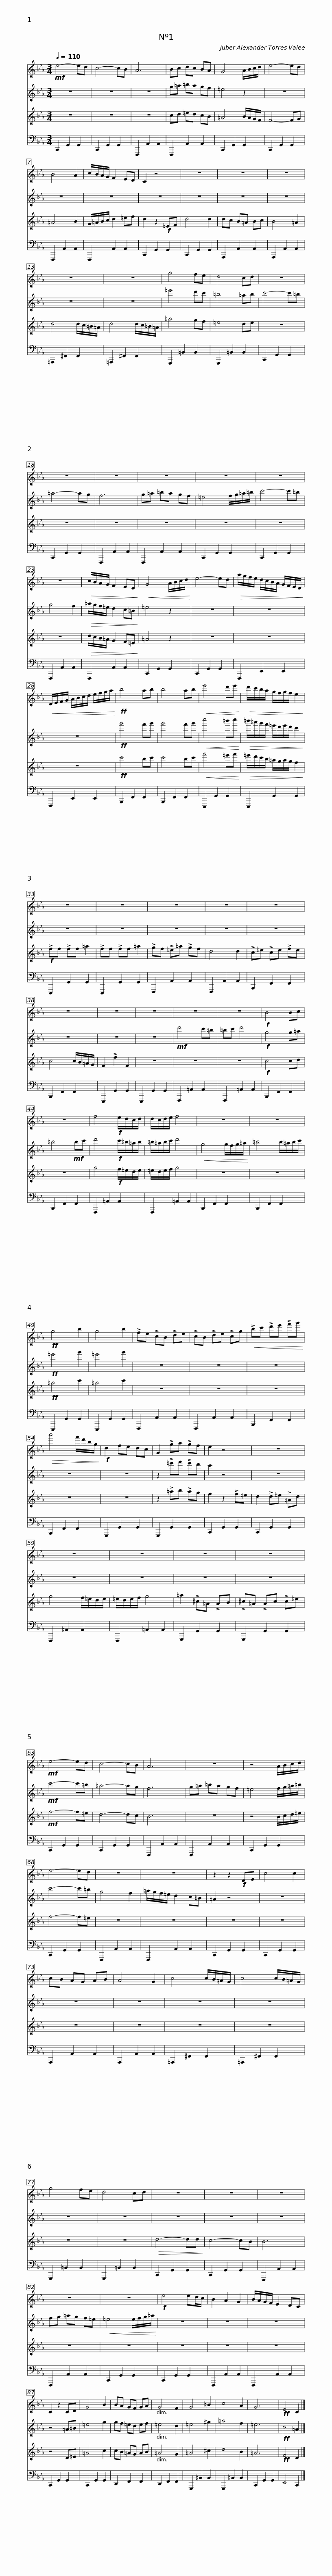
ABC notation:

X:1
%%score 1 2 3 4
L:1/8
Q:1/4=110
M:3/4
I:linebreak $
K:Eb
V:1 treble
V:2 treble transpose=-9
V:3 treble transpose=-2
V:4 bass
V:1
!mf! e4- ed | c4- cB | A6 | Bc dc BA | G4 A/B/c/d/ | %5
 e4- ed | B4 A2 |$ c/B/A/G/ F2 ED | C2 z4 | z6 | %10
 z6 | z6 | z6 |$ z6 | g4 fe | %15
 d4 cd | z6 | z6 | z6 |$ z6 | %20
 z6 | z6 | z6 |!>(! c/B/A/G/ F2 ED!>)! |!<(! G4 A/B/c/d/!<)! |$ %25
 e4- ed |!>(! a/g/f/e/ d/c/B/A/ G/F/E/D/!>)! |!<(! D/E/F/G/ A/B/c/d/ e/f/g/a/!<)! |!ff! b4 ab | b4 ab |$ %30
!<(! e'4 d'e'!<)! |!>(! d'/c'/b/a/ g/f/g/f/ e2!>)! | z6 | z6 | z6 |$ %35
 z6 | z6 | z6 | z6 | z6 | %40
 z6 | z6 |$!f! B4 Bc | z6 | f4!f! e/d/c/d/ | %45
 d/c/d/e/ f4 | z6 |$ z6 |!ff! g4 b2 | g4 b2 | %50
 !>!fe !>!cB !>!de | !>!cB !>!de !>!cg |!<(! !>!bc' !>!d'e' !>!f'g'!<)! |$!>(! a'4 f'/d'/b/g/!>)! |!f! d2 fe dc | %55
 G2 !>!ga !>!gf | e2 z4 | z6 | z6 |$ z6 | %60
 z6 | z6 |!mf! e4- ed | c4- cB | A6 |$ %65
 z6 | z4 A/B/c/d/ | e4- ed | z6 | z6 | %70
 z2 z2!f! DE |$ c4 c2 | cB AG AB | A4 G2 | c4 c/B/=A/G/ | %75
 c4 c/B/=A/G/ | g4 fe | d4 cd |$ z6 | z6 | %80
 z6 | z6 | z6 |!f! e4 ed/c/ | B2 A2 G2 |$ %85
 B/A/G/F/ E2 DC | C2 z2 CD | G4 B2 | BA GF GA | G4 F2 | %90
 G4 =B2 | c4 A2 | G6 |$!ff! E4 C2 |] %94
V:2
 z6 | z6 | z6 | g=a =ba gf | =e4 z2 | %5
 z6 | z6 |$ z6 | z6 | z6 | %10
 z6 | z6 | z6 |$ z6 | =e'4 d'c' | %15
 =b4 =ab | c'4- c'=b | =a4- ag | f6 |$ g=a =ba gf | %20
 =e4 f/g/=a/=b/ | c'4- c'=b | g4 f2 |!>(! =a/g/f/=e/ d2 c=B!>)! | =e4 z2 |$ %25
 z6 | z6 | z6 |!ff! g'4 f'g' | g'4 f'g' |$ %30
!<(! c''4 =b'c''!<)! |!>(! =b'/=a'/g'/f'/ =e'/d'/e'/d'/ c'2!>)! | z6 | z6 | z6 |$ %35
 z6 | z6 | z6 | z6 | z6 | %40
!mf! d'4 c'=b | =bc' d'4 |$!f! g4 g=a | =b4!mf! bc' | d'4!f! c'/=b/=a/b/ | %45
 =b/=a/b/c'/ d'4 |!<(! g4 g/f/g/=a/!<)! |$ =b4 b/=a/b/c'/ |!ff! =e'4 g'2 | =e'4 g'2 | %50
 z6 | z6 | z6 |$ z6 | z6 | %55
 z2 !>!=e'f' !>!e'd' | c'2 z4 | z6 | z6 |$ z6 | %60
 z6 | z6 |!mf! c'4- c'=b | =a4- ag | f6 |$ %65
 g=a =ba gf | =e4 f/g/=a/=b/ | c'4- c'=b | g4 f2 | =a/g/f/=e/ d2 c=B | %70
 =A2 z4 |$ z6 | z6 | z6 | z6 | %75
 z6 | z6 | z6 |$ z6 | z6 | %80
 z6 | fg =ag f=e |!<(! =e4 e/f/g/=a/!<)! | z6 | z6 |$ %85
 z6 | z4 =A=B | =e4 g2 | gf =ed ef | =e4 d2 | %90
 =e4 ^g2 | =a4 f2 | =e6 |$!ff! c4 =A2 |] %94
V:3
 z6 | z6 | z6 | cd =ed cB | =A4 B/A/G/F/ | %5
 F4- FG | =A4 B2 |$ G/=A/B/c/ d2 =ef | d2 z2!f! =EF | d4 d2 | %10
 dc B=A Bc | B4 =A2 | d4 d/c/=B/=A/ |$ d4 d/c/=B/=A/ | =a4 gf | %15
 =e4 de | z6 | z6 | z6 |$ z6 | %20
 z6 | z6 | z6 |!>(! d/c/B/=A/ G2 F=E!>)! | =A4 z2 |$ %25
 z6 | z6 | z6 |!ff! c'4 bc' | c'4 bc' |$ %30
!<(! f'4 =e'f'!<)! |!>(! =e'/d'/c'/b/ =a/g/a/g/ f2!>)! |!f! !>!ff !>!ff =a2 | !>!ff !>!ff =a2 | !>!gf !>!=e=a !>!gf |$ %35
 d4 d2 | !>!c=e !>!ce !>!fe | c4 c/B/=A/G/ | F2 !>!f2 F2 | z6 | %40
 z6 | z6 |$!f! c4 cd | z6 | g4!f! f/=e/d/e/ | %45
 =e/d/e/f/ g4 | z6 |$ z6 |!ff! =a4 c'2 | =a4 c'2 | %50
 z6 | z6 | z6 |$ z6 | z6 | %55
 z2 !>!=ab !>!ag | f2 z2 !>!f=e | d2 !>!d=e !>!=Ad | g4 f/=e/d/e/ |$ =e/d/e/f/ g4 | %60
 =a2 !>!^c=A !>!AB | !>!^c=A !>!Ac !>!c=e |!mf! f4- f=e | d4- dc | B6 |$ %65
 z6 | z4 B/c/d/=e/ | f4- f=e | z6 | z6 | %70
 z6 |$ z6 | z6 | z6 | z6 | %75
 z6 | z6 | z6 |$!>(! d4- dd!>)! | c4- cB | %80
 B6 | z6 | z6 | z6 | z6 |$ %85
 z6 | z4 D=E | =A4 c2 | cB =AG AB | =A4 G2 | %90
 =A4 ^c2 | d4 B2 | =A6 |$!ff! F4 D2 |] %94
V:4
 C,,2 G,,2 G,,2 | C,,2 G,,2 G,,2 | F,,,2 A,,2 A,,2 | F,,,2 A,,2 A,,2 | C,,2 G,,2 G,,2 | %5
 C,,2 G,,2 G,,2 | F,,,2 A,,2 A,,2 |$ F,,,2 A,,2 A,,2 | C,,2 G,,2 G,,2 | C,,2 G,,2 G,,2 | %10
 A,,,2 A,,2 A,,2 | A,,,2 A,,2 A,,2 | =A,,,2 ^F,,2 F,,2 |$ =A,,,2 ^F,,2 F,,2 | G,,,2 =B,,2 B,,2 | %15
 G,,,2 =B,,2 B,,2 | C,,2 G,,2 G,,2 | C,,2 G,,2 G,,2 | F,,,2 A,,2 A,,2 |$ F,,,2 A,,2 A,,2 | %20
 C,,2 G,,2 G,,2 | C,,2 G,,2 G,,2 | F,,,2 A,,2 A,,2 | F,,,2 A,,2 A,,2 | C,,2 G,,2 G,,2 |$ %25
 C,,2 G,,2 G,,2 | F,,,2 E,,2 E,,2 | F,,,2 E,,2 E,,2 | B,,,2 F,,2 F,,2 | B,,,2 F,,2 F,,2 |$ %30
 E,,,2 G,,2 G,,2 | E,,,2 G,,2 G,,2 | E,,,2 G,,2 G,,2 | E,,,2 G,,2 G,,2 | F,,,2 A,,2 A,,2 |$ %35
 F,,,2 A,,2 A,,2 | B,,,2 F,,2 F,,2 | B,,,2 F,,2 F,,2 | E,,,2 G,,2 G,,2 | E,,,2 G,,2 G,,2 | %40
 F,,,2 =A,,2 A,,2 | F,,,2 =A,,2 A,,2 |$ B,,,2 F,,2 F,,2 | B,,,2 F,,2 F,,2 | F,,,2 =A,,2 A,,2 | %45
 F,,,2 =A,,2 A,,2 | B,,,2 F,,2 F,,2 |$ B,,,2 F,,2 F,,2 | E,,,2 G,,2 G,,2 | E,,,2 G,,2 G,,2 | %50
 F,,,2 A,,2 A,,2 | F,,,2 A,,2 A,,2 | B,,,2 F,,2 F,,2 |$ B,,,2 F,,2 F,,2 | G,,,2 G,,2 G,,2 | %55
 G,,,2 G,,2 G,,2 | C,,2 G,,2 G,,2 | C,,2 G,,2 G,,2 | F,,,2 =A,,2 A,,2 |$ F,,,2 =A,,2 A,,2 | %60
 G,,,2 G,,2 G,,2 | G,,,2 G,,2 G,,2 | C,,2 G,,2 G,,2 | C,,2 G,,2 G,,2 | F,,,2 A,,2 A,,2 |$ %65
 F,,,2 A,,2 A,,2 | C,,2 G,,2 G,,2 | C,,2 G,,2 G,,2 | F,,,2 A,,2 A,,2 | F,,,2 A,,2 A,,2 | %70
 C,,2 G,,2 G,,2 |$ C,,2 G,,2 G,,2 | A,,,2 A,,2 A,,2 | A,,,2 A,,2 A,,2 | =A,,,2 ^F,,2 F,,2 | %75
 =A,,,2 ^F,,2 F,,2 | G,,,2 =B,,2 B,,2 | G,,,2 =B,,2 B,,2 |$ C,,2 G,,2 G,,2 | C,,2 G,,2 G,,2 | %80
 F,,,2 A,,2 A,,2 | F,,,2 A,,2 A,,2 | C,,2 G,,2 G,,2 | C,,2 G,,2 G,,2 | F,,,2 A,,2 A,,2 |$ %85
 F,,,2 A,,2 A,,2 | C,,2 G,,2 G,,2 | C,,2 G,,2 G,,2 | D,,2 F,,2 F,,2 | D,,2 F,,2 F,,2 | %90
 G,,,2 =B,,2 B,,2 | G,,,2 =B,,2 B,,2 | C,,2 G,,2 G,,2 |$ E,,4 C,,2 |] %94
